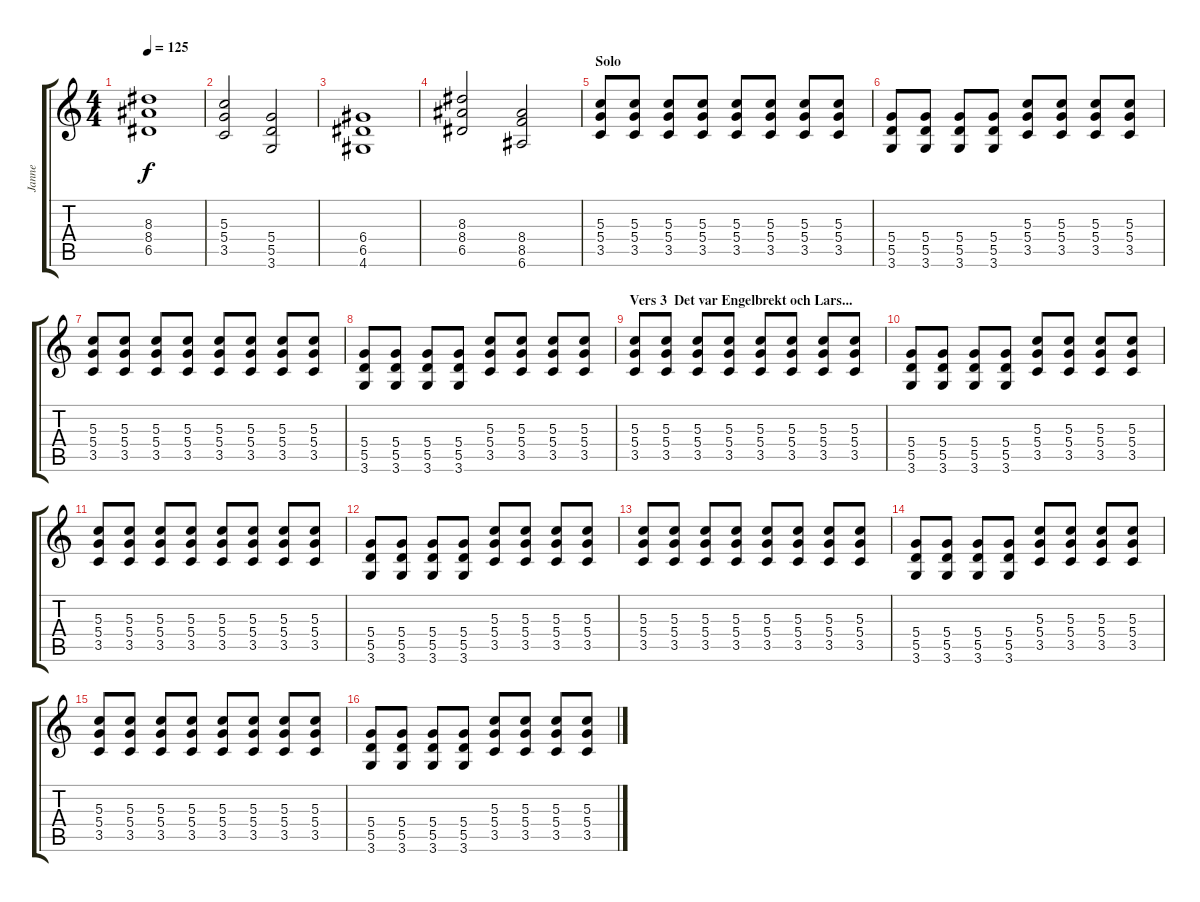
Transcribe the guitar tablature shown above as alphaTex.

\track ("Janne" "Janne") {instrument distortionguitar}
\staff {score tabs}
\tuning (E4 B3 G3 D3 A2 E2) {hide}
\ts (4 4)
\tempo 125
\clef g2
\ks c
(8.3 8.4 6.5).1{dy f} |
(5.3 5.4 3.5).2 (5.4 5.5 3.6).2 |
(6.4 6.5 4.6).1 |
(8.3 8.4 6.5).2 (8.4 8.5 6.6).2 |
\section ("" "Solo")
(5.3 5.4 3.5).8 (5.3 5.4 3.5).8 (5.3 5.4 3.5).8 (5.3 5.4 3.5).8 (5.3 5.4 3.5).8 (5.3 5.4 3.5).8 (5.3 5.4 3.5).8 (5.3 5.4 3.5).8 |
(5.4 5.5 3.6).8 (5.4 5.5 3.6).8 (5.4 5.5 3.6).8 (5.4 5.5 3.6).8 (5.3 5.4 3.5).8 (5.3 5.4 3.5).8 (5.3 5.4 3.5).8 (5.3 5.4 3.5).8 |
(5.3 5.4 3.5).8 (5.3 5.4 3.5).8 (5.3 5.4 3.5).8 (5.3 5.4 3.5).8 (5.3 5.4 3.5).8 (5.3 5.4 3.5).8 (5.3 5.4 3.5).8 (5.3 5.4 3.5).8 |
(5.4 5.5 3.6).8 (5.4 5.5 3.6).8 (5.4 5.5 3.6).8 (5.4 5.5 3.6).8 (5.3 5.4 3.5).8 (5.3 5.4 3.5).8 (5.3 5.4 3.5).8 (5.3 5.4 3.5).8 |
\section ("" "Vers 3  Det var Engelbrekt och Lars...")
(5.3 5.4 3.5).8 (5.3 5.4 3.5).8 (5.3 5.4 3.5).8 (5.3 5.4 3.5).8 (5.3 5.4 3.5).8 (5.3 5.4 3.5).8 (5.3 5.4 3.5).8 (5.3 5.4 3.5).8 |
(5.4 5.5 3.6).8 (5.4 5.5 3.6).8 (5.4 5.5 3.6).8 (5.4 5.5 3.6).8 (5.3 5.4 3.5).8 (5.3 5.4 3.5).8 (5.3 5.4 3.5).8 (5.3 5.4 3.5).8 |
(5.3 5.4 3.5).8 (5.3 5.4 3.5).8 (5.3 5.4 3.5).8 (5.3 5.4 3.5).8 (5.3 5.4 3.5).8 (5.3 5.4 3.5).8 (5.3 5.4 3.5).8 (5.3 5.4 3.5).8 |
(5.4 5.5 3.6).8 (5.4 5.5 3.6).8 (5.4 5.5 3.6).8 (5.4 5.5 3.6).8 (5.3 5.4 3.5).8 (5.3 5.4 3.5).8 (5.3 5.4 3.5).8 (5.3 5.4 3.5).8 |
(5.3 5.4 3.5).8 (5.3 5.4 3.5).8 (5.3 5.4 3.5).8 (5.3 5.4 3.5).8 (5.3 5.4 3.5).8 (5.3 5.4 3.5).8 (5.3 5.4 3.5).8 (5.3 5.4 3.5).8 |
(5.4 5.5 3.6).8 (5.4 5.5 3.6).8 (5.4 5.5 3.6).8 (5.4 5.5 3.6).8 (5.3 5.4 3.5).8 (5.3 5.4 3.5).8 (5.3 5.4 3.5).8 (5.3 5.4 3.5).8 |
(5.3 5.4 3.5).8 (5.3 5.4 3.5).8 (5.3 5.4 3.5).8 (5.3 5.4 3.5).8 (5.3 5.4 3.5).8 (5.3 5.4 3.5).8 (5.3 5.4 3.5).8 (5.3 5.4 3.5).8 |
(5.4 5.5 3.6).8 (5.4 5.5 3.6).8 (5.4 5.5 3.6).8 (5.4 5.5 3.6).8 (5.3 5.4 3.5).8 (5.3 5.4 3.5).8 (5.3 5.4 3.5).8 (5.3 5.4 3.5).8
